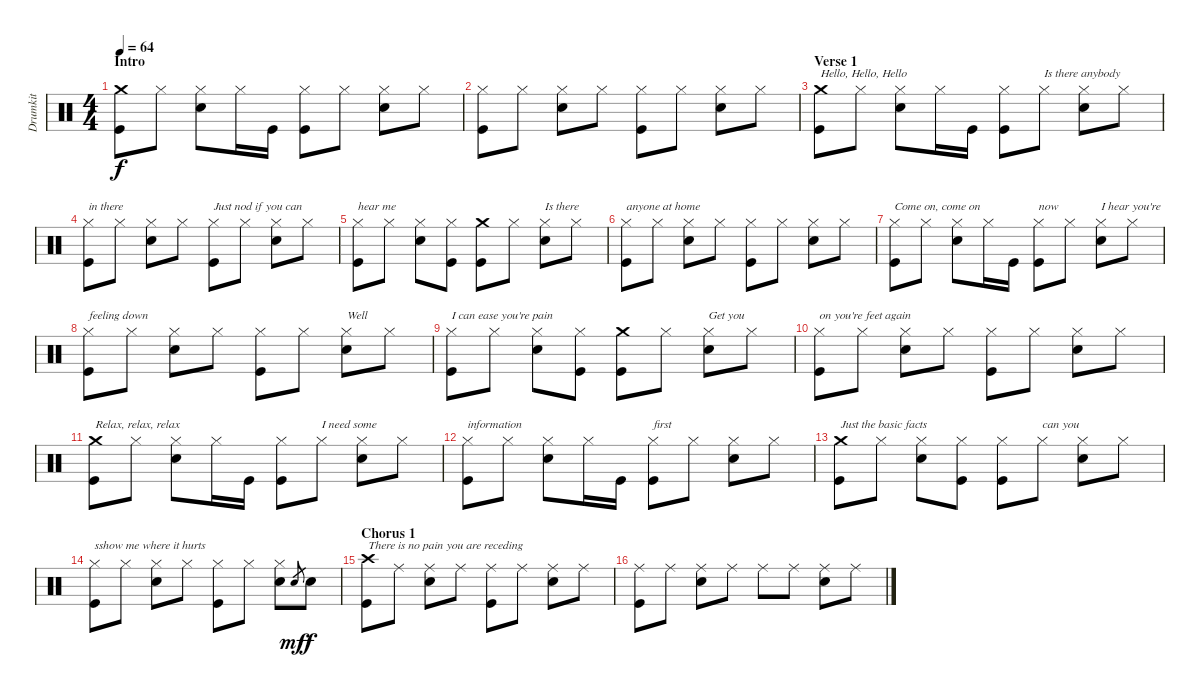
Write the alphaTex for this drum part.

\track ("Drumkit" "Drumkit") {instrument percussion}
\staff {score}
\articulation defaults
\ts (4 4)
\section ("" "Intro")
\tempo 64
\clef neutral
\ks c
("Kick (hit)" "Crash medium (hit)").8{dy f} "Hi-Hat (closed)".8 ("Hi-Hat (closed)" "Snare (hit) 2").8 "Hi-Hat (closed)".16 "Kick (hit)".16 ("Hi-Hat (closed)" "Kick (hit)").8 "Hi-Hat (closed)".8 ("Hi-Hat (closed)" "Snare (hit) 2").8 "Hi-Hat (closed)".8 |
("Hi-Hat (closed)" "Kick (hit)").8 "Hi-Hat (closed)".8 ("Hi-Hat (closed)" "Snare (hit) 2").8 "Hi-Hat (closed)".8 ("Hi-Hat (closed)" "Kick (hit)").8 "Hi-Hat (closed)".8 ("Hi-Hat (closed)" "Snare (hit) 2").8 "Hi-Hat (closed)".8 |
\section ("" "Verse 1")
("Kick (hit)" "Crash medium (hit)").8{txt "Hello, Hello, Hello"} "Hi-Hat (closed)".8 ("Hi-Hat (closed)" "Snare (hit) 2").8 "Hi-Hat (closed)".16 "Kick (hit)".16 ("Hi-Hat (closed)" "Kick (hit)").8 "Hi-Hat (closed)".8{txt "Is there anybody"} ("Hi-Hat (closed)" "Snare (hit) 2").8 "Hi-Hat (closed)".8 |
("Hi-Hat (closed)" "Kick (hit)").8{txt "in there"} "Hi-Hat (closed)".8 ("Hi-Hat (closed)" "Snare (hit) 2").8 "Hi-Hat (closed)".8 ("Hi-Hat (closed)" "Kick (hit)").8{txt "Just nod if you can"} "Hi-Hat (closed)".8 ("Hi-Hat (closed)" "Snare (hit) 2").8 "Hi-Hat (closed)".8 |
("Hi-Hat (closed)" "Kick (hit)").8{txt "hear me"} "Hi-Hat (closed)".8 ("Hi-Hat (closed)" "Snare (hit) 2").8 ("Hi-Hat (closed)" "Kick (hit)").8 ("Kick (hit)" "Crash medium (hit)").8 "Hi-Hat (closed)".8 ("Hi-Hat (closed)" "Snare (hit) 2").8{txt "Is there"} "Hi-Hat (closed)".8 |
("Hi-Hat (closed)" "Kick (hit)").8{txt "anyone at home"} "Hi-Hat (closed)".8 ("Hi-Hat (closed)" "Snare (hit) 2").8 "Hi-Hat (closed)".8 ("Hi-Hat (closed)" "Kick (hit)").8 "Hi-Hat (closed)".8 ("Hi-Hat (closed)" "Snare (hit) 2").8 "Hi-Hat (closed)".8 |
("Kick (hit)" "Hi-Hat (closed)").8{txt "Come on, come on"} "Hi-Hat (closed)".8 ("Hi-Hat (closed)" "Snare (hit) 2").8 "Hi-Hat (closed)".16 "Kick (hit)".16 ("Hi-Hat (closed)" "Kick (hit)").8{txt "now"} "Hi-Hat (closed)".8 ("Hi-Hat (closed)" "Snare (hit) 2").8{txt "I hear you're"} "Hi-Hat (closed)".8 |
("Hi-Hat (closed)" "Kick (hit)").8{txt "feeling down"} "Hi-Hat (closed)".8 ("Hi-Hat (closed)" "Snare (hit) 2").8 "Hi-Hat (closed)".8 ("Hi-Hat (closed)" "Kick (hit)").8 "Hi-Hat (closed)".8 ("Hi-Hat (closed)" "Snare (hit) 2").8{txt "Well"} "Hi-Hat (closed)".8 |
("Hi-Hat (closed)" "Kick (hit)").8{txt "I can ease you're pain"} "Hi-Hat (closed)".8 ("Hi-Hat (closed)" "Snare (hit) 2").8 ("Hi-Hat (closed)" "Kick (hit)").8 ("Kick (hit)" "Crash medium (hit)").8 "Hi-Hat (closed)".8 ("Hi-Hat (closed)" "Snare (hit) 2").8{txt "Get you "} "Hi-Hat (closed)".8 |
("Hi-Hat (closed)" "Kick (hit)").8{txt "on you're feet again"} "Hi-Hat (closed)".8 ("Hi-Hat (closed)" "Snare (hit) 2").8 "Hi-Hat (closed)".8 ("Hi-Hat (closed)" "Kick (hit)").8 "Hi-Hat (closed)".8 ("Hi-Hat (closed)" "Snare (hit) 2").8 "Hi-Hat (closed)".8 |
("Kick (hit)" "Crash medium (hit)").8{txt "Relax, relax, relax"} "Hi-Hat (closed)".8 ("Hi-Hat (closed)" "Snare (hit) 2").8 "Hi-Hat (closed)".16 "Kick (hit)".16 ("Hi-Hat (closed)" "Kick (hit)").8 "Hi-Hat (closed)".8{txt "I need some"} ("Hi-Hat (closed)" "Snare (hit) 2").8 "Hi-Hat (closed)".8 |
("Hi-Hat (closed)" "Kick (hit)").8{txt "information"} "Hi-Hat (closed)".8 ("Hi-Hat (closed)" "Snare (hit) 2").8 "Hi-Hat (closed)".16 "Kick (hit)".16 ("Hi-Hat (closed)" "Kick (hit)").8{txt "first"} "Hi-Hat (closed)".8 ("Hi-Hat (closed)" "Snare (hit) 2").8 "Hi-Hat (closed)".8 |
("Kick (hit)" "Crash medium (hit)").8{txt "Just the basic facts"} "Hi-Hat (closed)".8 ("Hi-Hat (closed)" "Snare (hit) 2").8 ("Hi-Hat (closed)" "Kick (hit)").8 ("Kick (hit)" "Hi-Hat (closed)").8 "Hi-Hat (closed)".8{txt "can you"} ("Hi-Hat (closed)" "Snare (hit) 2").8 "Hi-Hat (closed)".8 |
("Hi-Hat (closed)" "Kick (hit)").8{txt "sshow me where it hurts"} "Hi-Hat (closed)".8 ("Hi-Hat (closed)" "Snare (hit) 2").8 "Hi-Hat (closed)".8 ("Hi-Hat (closed)" "Kick (hit)").8 "Hi-Hat (closed)".8 ("Hi-Hat (closed)" "Snare (hit) 2").8 "Snare (hit)".8{gr dy mf} "Snare (hit) 2".8{dy f} |
\section ("" "Chorus 1")
("Kick (hit)" "Crash high (hit)").8{txt "There is no pain you are receding"} "Ride (middle)".8 ("Snare (hit) 2" "Ride (middle)").8 "Ride (middle)".8 ("Kick (hit)" "Ride (middle)").8 "Ride (middle)".8 ("Snare (hit) 2" "Ride (middle)").8 "Ride (middle)".8 |
("Kick (hit)" "Ride (middle)").8 "Ride (middle)".8 ("Snare (hit) 2" "Ride (middle)").8 "Ride (middle)".8 "Ride (middle)".8 "Ride (middle)".8 ("Snare (hit) 2" "Ride (middle)").8 "Ride (middle)".8
